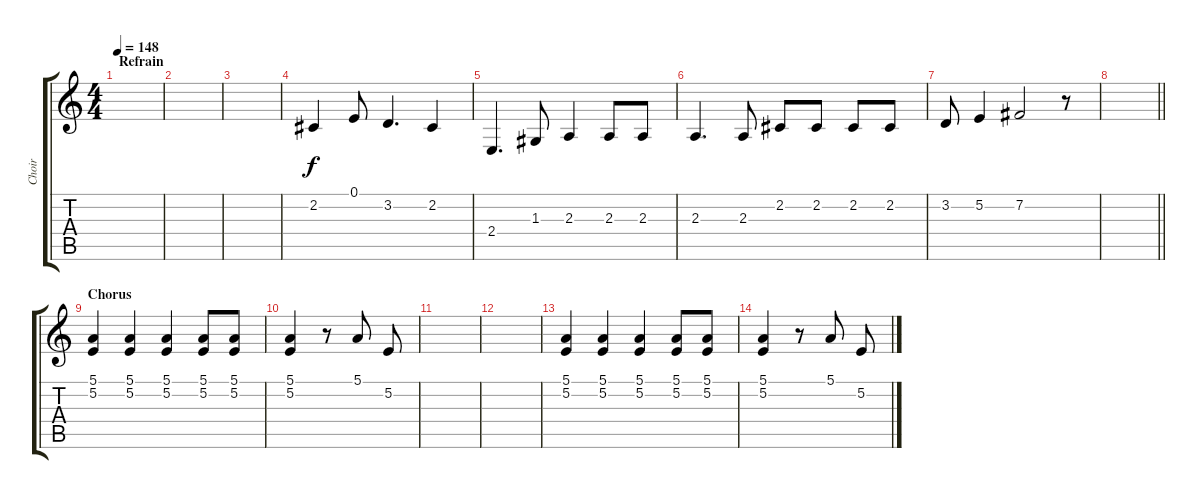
\track ("Choir" "Choir") {instrument voiceoohs}
\staff {score tabs}
\tuning (E4 B3 G3 D3 A2 E2) {hide}
\ts (4 4)
\section ("" "Refrain")
\tempo 148
\clef g2
\ks c
|
|
|
2.2.4 0.1.8 3.2.4{d} 2.2.4 |
2.4.4{d} 1.3.8 2.3.4 2.3.8 2.3.8 |
2.3.4{d} 2.3.8 2.2.8 2.2.8 2.2.8 2.2.8 |
3.2.8 5.2.4 7.2.2 r.8 |
\barLineRight lightlight
|
\section ("" "Chorus")
(5.1 5.2).4 (5.1 5.2).4 (5.1 5.2).4 (5.1 5.2).8 (5.1 5.2).8 |
(5.1 5.2).4 r.8 5.1.8 5.2.8 |
|
|
(5.1 5.2).4 (5.1 5.2).4 (5.1 5.2).4 (5.1 5.2).8 (5.1 5.2).8 |
(5.1 5.2).4 r.8 5.1.8 5.2.8
